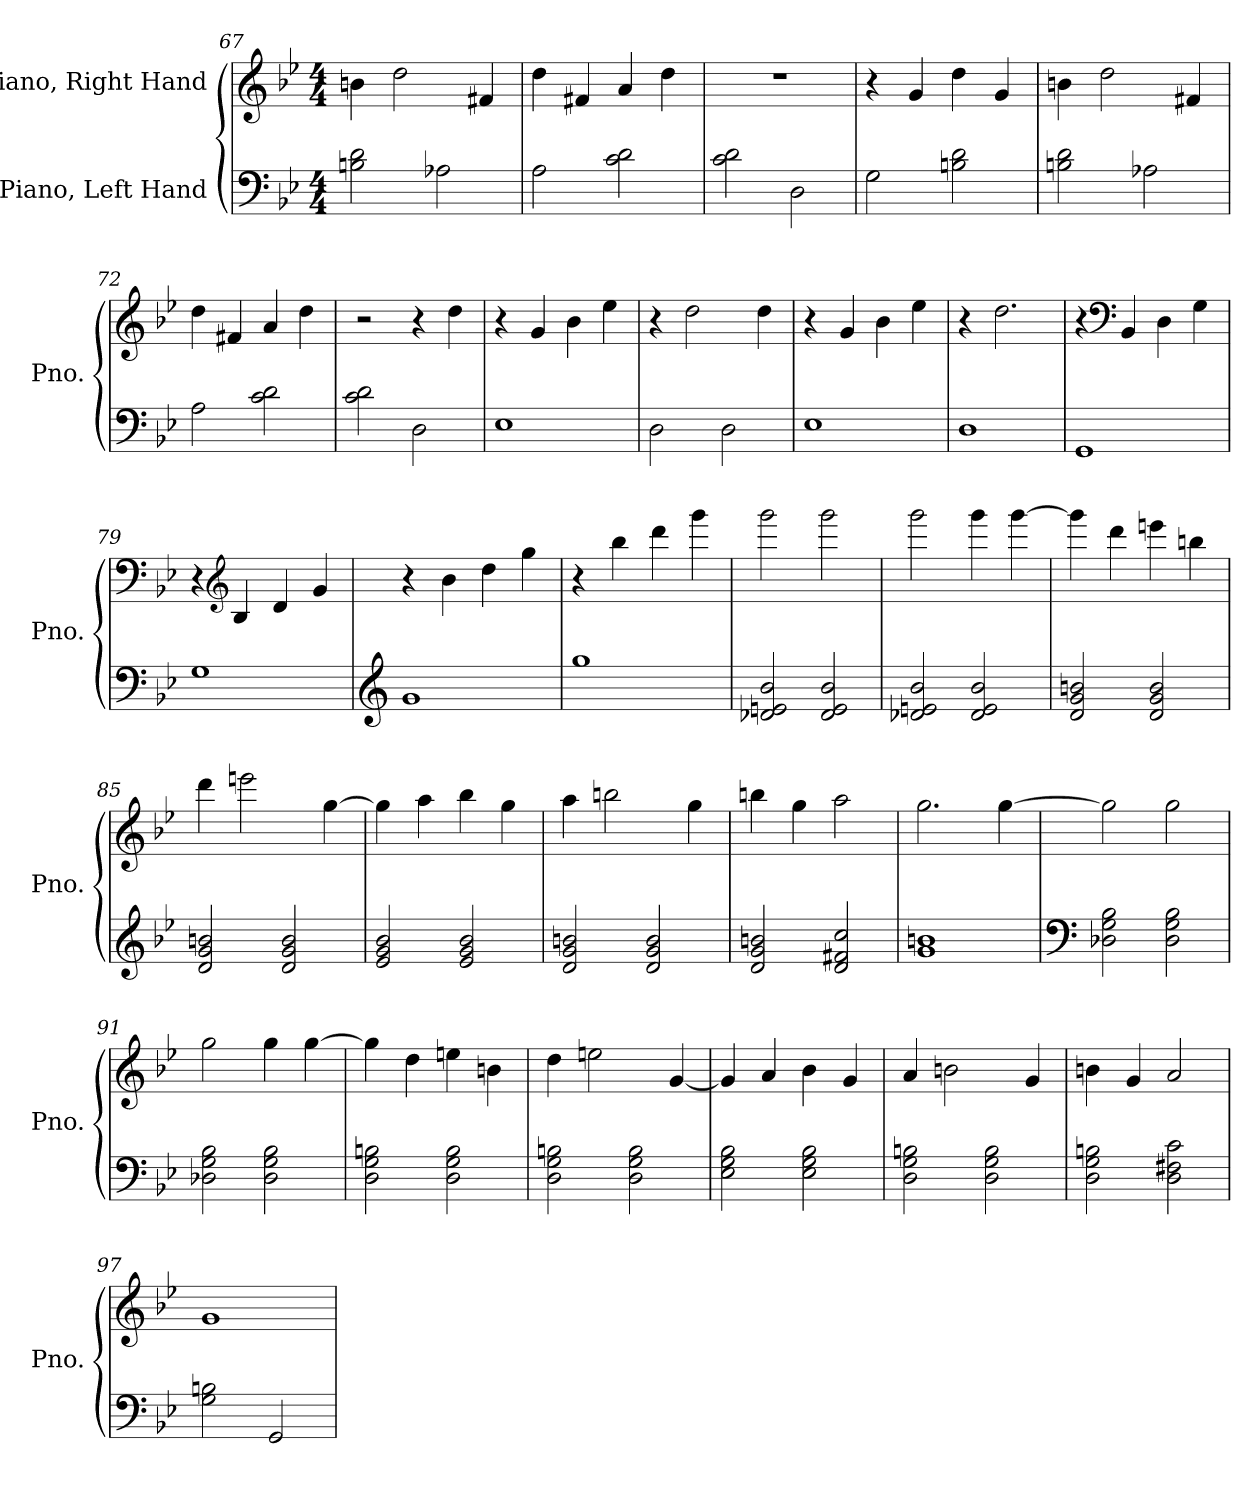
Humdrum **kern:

**kern	**kern
*part2	*part1
*staff2	*staff1
*I"Piano, Left Hand	*I"Piano, Right Hand
*I'Pno.	*I'Pno.
*clefF4	*clefG2
*k[b-e-]	*k[b-e-]
*M4/4	*M4/4
=67	=67
2Bn\ 2d\	4bn\
.	2dd\
2A-X\	.
.	4f#X/
=68	=68
2A\	4dd\
.	4f#X/
2c\ 2d\	4a/
.	4dd\
=69	=69
2c\ 2d\	1r
2D\	.
=70	=70
2G\	4r
.	4g/
2Bn\ 2d\	4dd\
.	4g/
=71	=71
2Bn\ 2d\	4bn\
.	2dd\
2A-X\	.
.	4f#X/
!!LO:LB:g=z
=72	=72
2A\	4dd\
.	4f#X/
2c\ 2d\	4a/
.	4dd\
=73	=73
2c\ 2d\	2r
2D\	4r
.	4dd\
=74	=74
1E-	4r
.	4g/
.	4b-\
.	4ee-\
=75	=75
2D\	4r
.	2dd\
2D\	.
.	4dd\
=76	=76
1E-	4r
.	4g/
.	4b-\
.	4ee-\
=77	=77
1D	4r
.	2.dd\
=78	=78
1GG	4r
*	*clefF4
.	4BB-/
.	4D\
.	4G\
=79	=79
1G	4r
*	*clefG2
.	4B-/
.	4d/
.	4g/
!!LO:LB:g=z
=80	=80
*clefG2	*
1g	4r
.	4b-\
.	4dd\
.	4gg\
=81	=81
1gg	4r
.	4bb-\
.	4ddd\
.	4ggg\
=82	=82
2d-X/ 2en/ 2b-/	2ggg\
2d-/ 2e/ 2b-/	2ggg\
=83	=83
2d-X/ 2en/ 2b-/	2ggg\
2d-/ 2e/ 2b-/	4ggg\
.	[4ggg\
=84	=84
2d/ 2g/ 2bn/	4ggg\]
.	4ddd\
2d/ 2g/ 2b/	4eeen\
.	4bbn\
=85	=85
2d/ 2g/ 2bn/	4ddd\
.	2eeen\
2d/ 2g/ 2b/	.
.	[4gg\
=86	=86
2e-/ 2g/ 2b-/	4gg\]
.	4aa\
2e-/ 2g/ 2b-/	4bb-\
.	4gg\
!!LO:LB:g=z
=87	=87
2d/ 2g/ 2bn/	4aa\
.	2bbn\
2d/ 2g/ 2b/	.
.	4gg\
=88	=88
2d/ 2g/ 2bn/	4bbn\
.	4gg\
2d/ 2f#X/ 2cc/	2aa\
=89	=89
1g 1bn	2.gg\
.	[4gg\
=90	=90
*clefF4	*
2D-X\ 2G\ 2B-\	2gg\]
2D-\ 2G\ 2B-\	2gg\
=91	=91
2D-X\ 2G\ 2B-\	2gg\
2D-\ 2G\ 2B-\	4gg\
.	[4gg\
=92	=92
2D\ 2G\ 2Bn\	4gg\]
.	4dd\
2D\ 2G\ 2B\	4een\
.	4bn\
=93	=93
2D\ 2G\ 2Bn\	4dd\
.	2een\
2D\ 2G\ 2B\	.
.	[4g/
=94	=94
2E-\ 2G\ 2B-\	4g/]
.	4a/
2E-\ 2G\ 2B-\	4b-\
.	4g/
!!LO:PB:g=z
=95	=95
2D\ 2G\ 2Bn\	4a/
.	2bn\
2D\ 2G\ 2B\	.
.	4g/
=96	=96
2D\ 2G\ 2Bn\	4bn\
.	4g/
2D\ 2F#X\ 2c\	2a/
=97	=97
2G\ 2Bn\	1g
2GG/	.
=	=
*-	*-
